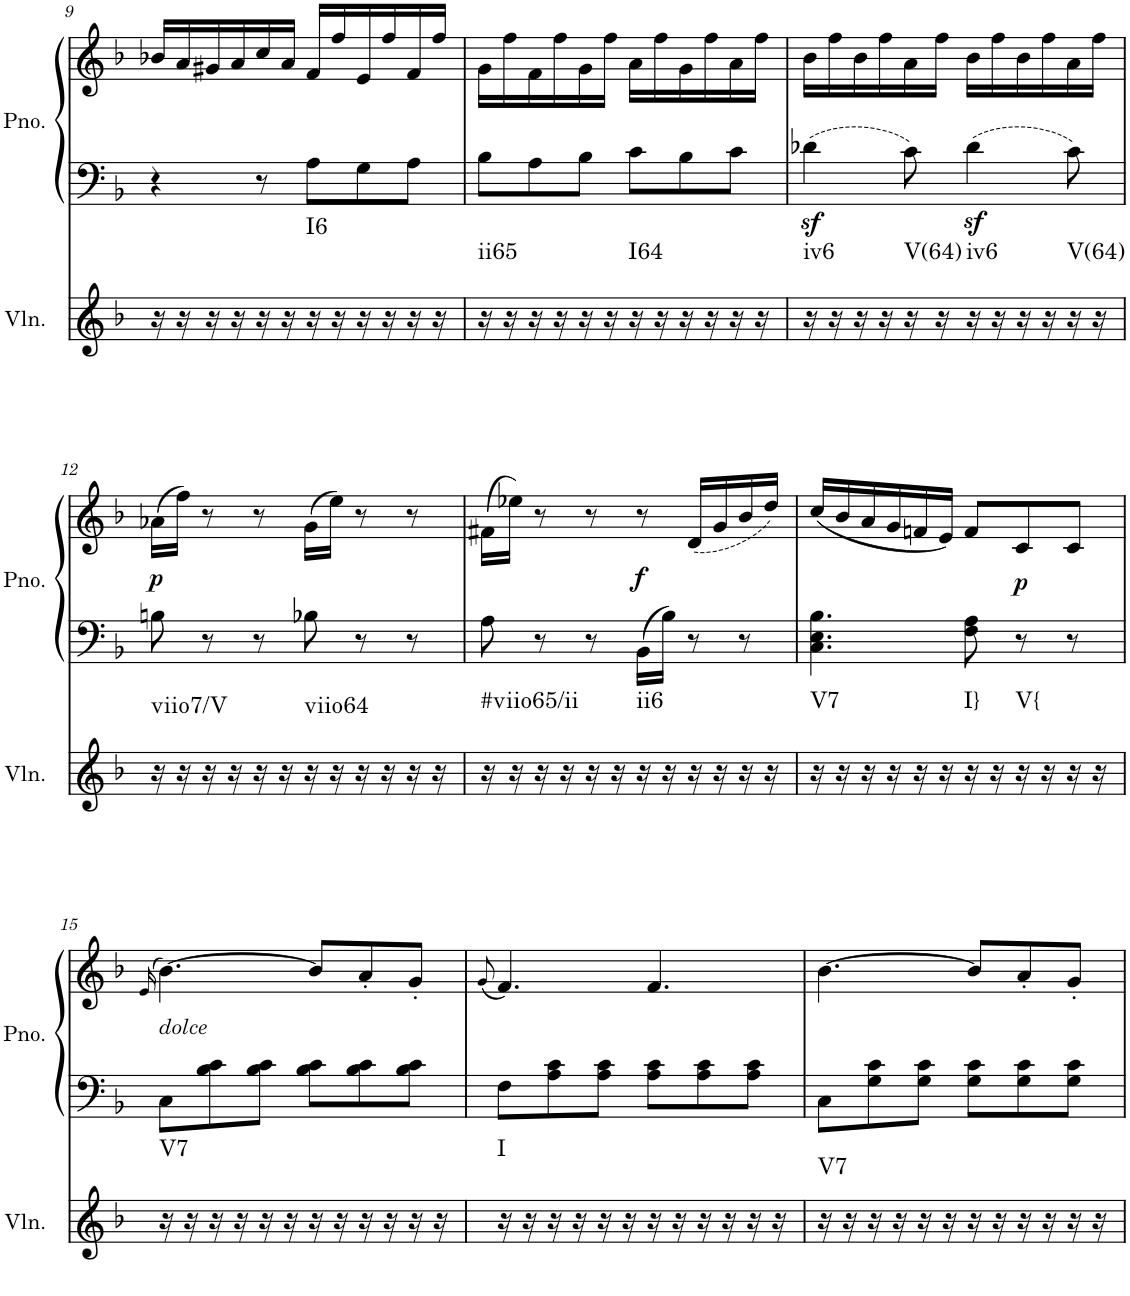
**kern	**harte	**kern	**kern	**dynam
*part2	*part2	*part1	*part1	*part1
*staff3	*	*staff2	*staff1	*staff1/2
*I"Violin	*	*I"Piano, Piano right	*	*
*I'Vln.	*	*I'Pno.	*	*
!!LO:PB:g=z
*clefG2	*	*clefF4	*clefG2	*
*k[b-]	*	*k[b-]	*k[b-]	*
*M6/8	*	*M6/8	*M6/8	*
=9	=9	=9	=9	=9
16r	.	4r	16b-X/LL	.
16r	.	.	16a/	.
16r	.	.	16g#X/	.
16r	.	.	16a/	.
16r	.	8r	16cc/	.
16r	.	.	16a/JJ	.
!	!LO:H:kt=I6	!	!	!
16r	N	8A\L	16f/LL	.
16r	.	.	16ff/	.
16r	.	8G\	16e/	.
16r	.	.	16ff/	.
16r	.	8A\J	16f/	.
16r	.	.	16ff/JJ	.
=10	=10	=10	=10	=10
!	!LO:H:kt=ii65	!	!	!
16r	N	8B-\L	16g\LL	.
16r	.	.	16ff\	.
16r	.	8A\	16f\	.
16r	.	.	16ff\	.
16r	.	8B-\J	16g\	.
16r	.	.	16ff\JJ	.
!	!LO:H:kt=I64	!	!	!
16r	N	8c\L	16a\LL	.
16r	.	.	16ff\	.
16r	.	8B-\	16g\	.
16r	.	.	16ff\	.
16r	.	8c\J	16a\	.
16r	.	.	16ff\JJ	.
=11	=11	=11	=11	=11
!	!LO:H:kt=iv6	!	!	!
16r	N	4d-Xz<\	16b-\LL	.
16r	.	.	16ff\	.
16r	.	.	16b-\	.
16r	.	.	16ff\	.
!	!LO:H:kt=V(64)	!	!	!
16r	N	8c\	16a\	.
16r	.	.	16ff\JJ	.
!	!LO:H:kt=iv6	!	!	!
16r	N	4d-z<\	16b-\LL	.
16r	.	.	16ff\	.
16r	.	.	16b-\	.
16r	.	.	16ff\	.
!	!LO:H:kt=V(64)	!	!	!
16r	N	8c\	16a\	.
16r	.	.	16ff\JJ	.
!!LO:LB:g=z
=12	=12	=12	=12	=12
!	!LO:H:kt=viio7/V	!	!	!LO:DY:b
16r	N	8Bn\	(16a-X\LL	p
16r	.	.	16ff\JJ)	.
16r	.	8r	8r	.
16r	.	.	.	.
16r	.	8r	8r	.
16r	.	.	.	.
!	!LO:H:kt=viio64	!	!	!
16r	N	8B-X\	(16g\LL	.
16r	.	.	16ee\JJ)	.
16r	.	8r	8r	.
16r	.	.	.	.
16r	.	8r	8r	.
16r	.	.	.	.
=13	=13	=13	=13	=13
!	!LO:H:kt=#viio65/ii	!	!	!
16r	N	8A\	(16f#X\LL	.
16r	.	.	16ee-X\JJ)	.
16r	.	8r	8r	.
16r	.	.	.	.
16r	.	8r	8r	.
16r	.	.	.	.
!	!LO:H:kt=ii6	!	!	!LO:DY:b
16r	N	16BB-\LL	8r	f
16r	.	16B-\JJ	.	.
16r	.	8r	(16d/LL	.
16r	.	.	16g/	.
16r	.	8r	16b-/	.
16r	.	.	16dd/JJ)	.
=14	=14	=14	=14	=14
!	!LO:H:kt=V7	!	!	!
16r	N	4.C\ 4.E\ 4.B-\	(16cc/LL	.
16r	.	.	16b-/	.
16r	.	.	16a/	.
16r	.	.	16g/	.
16r	.	.	16fn/	.
16r	.	.	16e/JJ)	.
!	!LO:H:kt=I}	!	!	!
16r	N	8F\ 8A\	8f/L	.
16r	.	.	.	.
!	!LO:H:kt=V{	!	!	!LO:DY:b
16r	N	8r	8c/	p
16r	.	.	.	.
16r	.	8r	8c/J	.
16r	.	.	.	.
!!LO:LB:g=z
=15	=15	=15	=15	=15
.	.	.	(>16qe/	.
!	!LO:H:kt=V7	!	!LO:TX:b:i:t=dolce	!
16r	N	8C\L	[4.b-\)	.
16r	.	.	.	.
16r	.	8B-\ 8c\	.	.
16r	.	.	.	.
16r	.	8B-\ 8c\J	.	.
16r	.	.	.	.
16r	.	8B-\ 8c\L	8b-/L]	.
16r	.	.	.	.
16r	.	8B-\ 8c\	8a'/	.
16r	.	.	.	.
16r	.	8B-\ 8c\J	8g'/J	.
16r	.	.	.	.
=16	=16	=16	=16	=16
.	.	.	(8qg/	.
!	!LO:H:kt=I	!	!	!
16r	N	8F\L	4.f/)	.
16r	.	.	.	.
16r	.	8A\ 8c\	.	.
16r	.	.	.	.
16r	.	8A\ 8c\J	.	.
16r	.	.	.	.
16r	.	8A\ 8c\L	4.f/	.
16r	.	.	.	.
16r	.	8A\ 8c\	.	.
16r	.	.	.	.
16r	.	8A\ 8c\J	.	.
16r	.	.	.	.
=17	=17	=17	=17	=17
!	!LO:H:kt=V7	!	!	!
16r	N	8C\L	[4.b-\	.
16r	.	.	.	.
16r	.	8G\ 8c\	.	.
16r	.	.	.	.
16r	.	8G\ 8c\J	.	.
16r	.	.	.	.
16r	.	8G\ 8c\L	8b-/L]	.
16r	.	.	.	.
16r	.	8G\ 8c\	8a'/	.
16r	.	.	.	.
16r	.	8G\ 8c\J	8g'/J	.
16r	.	.	.	.
=	=	=	=	=
*-	*-	*-	*-	*-
